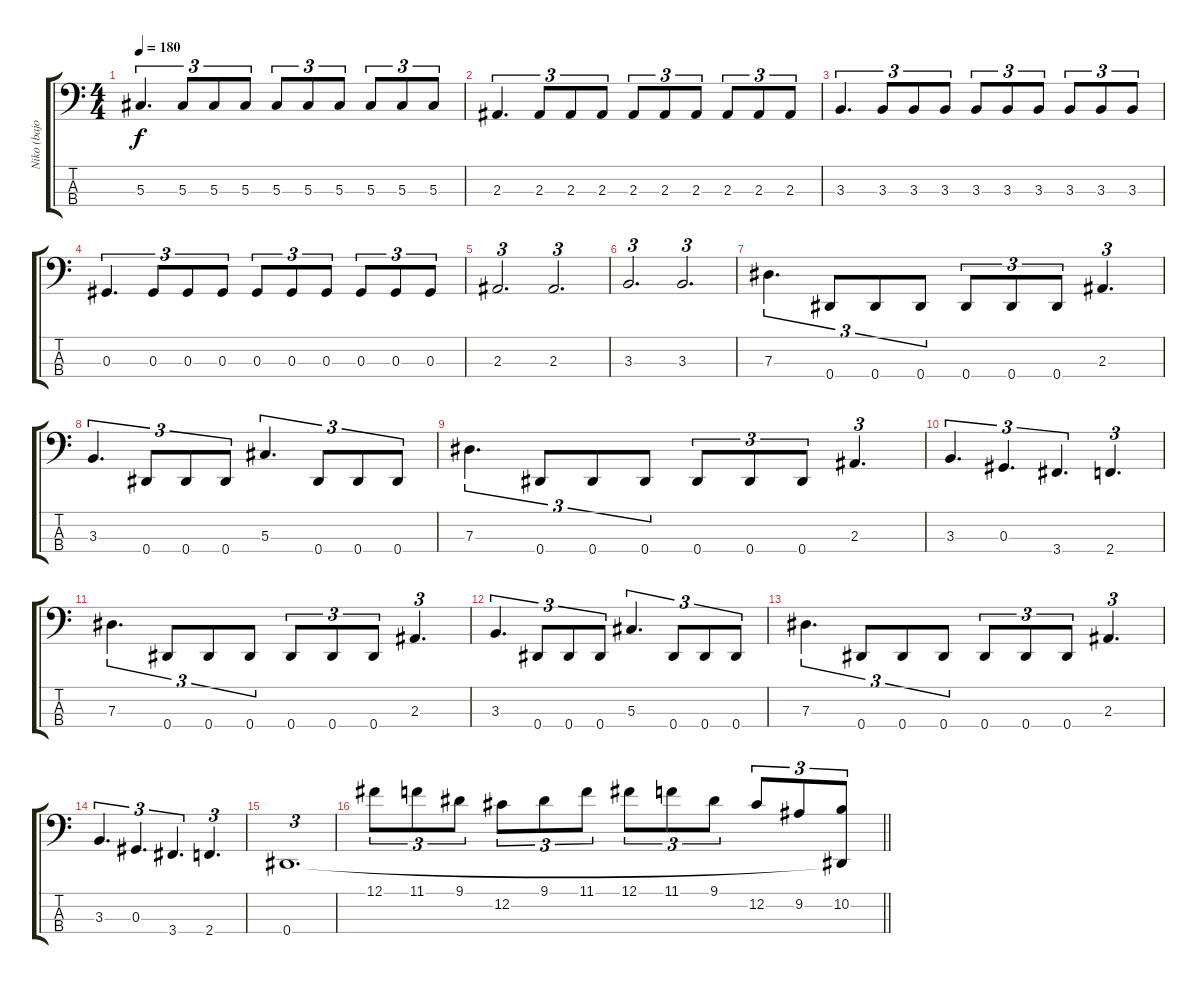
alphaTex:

\track ("Niko (bajo)" "Niko (bajo") {instrument electricbassfinger}
\staff {score tabs}
\tuning (Gb2 Db2 Ab1 Eb1) {hide}
\ts (4 4)
\tempo 180
\clef f4
\ks c
5.3.4{d tu (3 2) dy f} 5.3.8{tu (3 2)} 5.3.8{tu (3 2)} 5.3.8{tu (3 2)} 5.3.8{tu (3 2)} 5.3.8{tu (3 2)} 5.3.8{tu (3 2)} 5.3.8{tu (3 2)} 5.3.8{tu (3 2)} 5.3.8{tu (3 2)} |
2.3.4{d tu (3 2)} 2.3.8{tu (3 2)} 2.3.8{tu (3 2)} 2.3.8{tu (3 2)} 2.3.8{tu (3 2)} 2.3.8{tu (3 2)} 2.3.8{tu (3 2)} 2.3.8{tu (3 2)} 2.3.8{tu (3 2)} 2.3.8{tu (3 2)} |
3.3.4{d tu (3 2)} 3.3.8{tu (3 2)} 3.3.8{tu (3 2)} 3.3.8{tu (3 2)} 3.3.8{tu (3 2)} 3.3.8{tu (3 2)} 3.3.8{tu (3 2)} 3.3.8{tu (3 2)} 3.3.8{tu (3 2)} 3.3.8{tu (3 2)} |
0.3.4{d tu (3 2)} 0.3.8{tu (3 2)} 0.3.8{tu (3 2)} 0.3.8{tu (3 2)} 0.3.8{tu (3 2)} 0.3.8{tu (3 2)} 0.3.8{tu (3 2)} 0.3.8{tu (3 2)} 0.3.8{tu (3 2)} 0.3.8{tu (3 2)} |
2.3.2{d tu (3 2)} 2.3.2{d tu (3 2)} |
3.3.2{d tu (3 2)} 3.3.2{d tu (3 2)} |
7.3.4{d tu (3 2)} 0.4.8{tu (3 2)} 0.4.8{tu (3 2)} 0.4.8{tu (3 2)} 0.4.8{tu (3 2)} 0.4.8{tu (3 2)} 0.4.8{tu (3 2)} 2.3.4{d tu (3 2)} |
3.3.4{d tu (3 2)} 0.4.8{tu (3 2)} 0.4.8{tu (3 2)} 0.4.8{tu (3 2)} 5.3.4{d tu (3 2)} 0.4.8{tu (3 2)} 0.4.8{tu (3 2)} 0.4.8{tu (3 2)} |
7.3.4{d tu (3 2)} 0.4.8{tu (3 2)} 0.4.8{tu (3 2)} 0.4.8{tu (3 2)} 0.4.8{tu (3 2)} 0.4.8{tu (3 2)} 0.4.8{tu (3 2)} 2.3.4{d tu (3 2)} |
3.3.4{d tu (3 2)} 0.3.4{d tu (3 2)} 3.4.4{d tu (3 2)} 2.4.4{d tu (3 2)} |
7.3.4{d tu (3 2)} 0.4.8{tu (3 2)} 0.4.8{tu (3 2)} 0.4.8{tu (3 2)} 0.4.8{tu (3 2)} 0.4.8{tu (3 2)} 0.4.8{tu (3 2)} 2.3.4{d tu (3 2)} |
3.3.4{d tu (3 2)} 0.4.8{tu (3 2)} 0.4.8{tu (3 2)} 0.4.8{tu (3 2)} 5.3.4{d tu (3 2)} 0.4.8{tu (3 2)} 0.4.8{tu (3 2)} 0.4.8{tu (3 2)} |
7.3.4{d tu (3 2)} 0.4.8{tu (3 2)} 0.4.8{tu (3 2)} 0.4.8{tu (3 2)} 0.4.8{tu (3 2)} 0.4.8{tu (3 2)} 0.4.8{tu (3 2)} 2.3.4{d tu (3 2)} |
3.3.4{d tu (3 2)} 0.3.4{d tu (3 2)} 3.4.4{d tu (3 2)} 2.4.4{d tu (3 2)} |
0.4.1{d tu (3 2)} |
\barLineRight lightlight
12.1.8{tu (3 2)} 11.1.8{tu (3 2)} 9.1.8{tu (3 2)} 12.2.8{tu (3 2)} 9.1.8{tu (3 2)} 11.1.8{tu (3 2)} 12.1.8{tu (3 2)} 11.1.8{tu (3 2)} 9.1.8{tu (3 2)} 12.2.8{tu (3 2)} 9.2.8{tu (3 2)} (10.2 0.4{t}).8{tu (3 2)}
